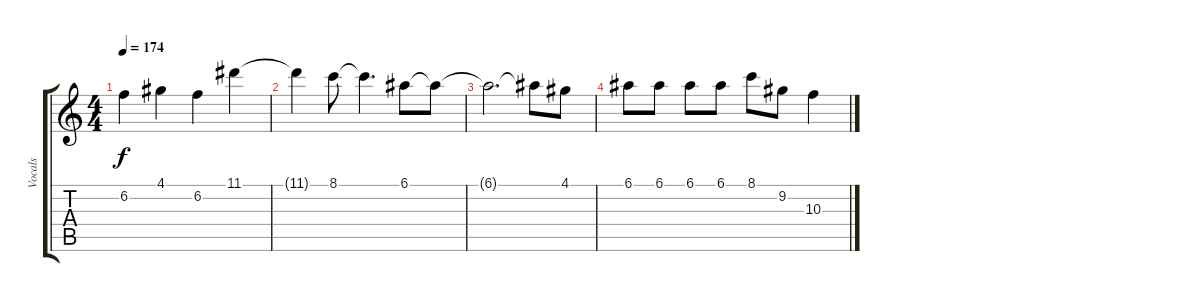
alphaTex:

\track ("Vocals" "Vocals") {instrument distortionguitar}
\staff {score tabs}
\tuning (E4 B3 G3 D3 A2 E2) {hide}
\ts (4 4)
\tempo 174
\clef g2
\ks c
6.2.4{dy f} 4.1.4 6.2.4 11.1.4 |
11.1{t}.4 8.1.8 8.1{t}.4{d} 6.1.8 6.1{t}.8 |
6.1{t}.2{d} 6.1{t}.8 4.1.8 |
6.1.8 6.1.8 6.1.8 6.1.8 8.1.8 9.2.8 10.3.4
